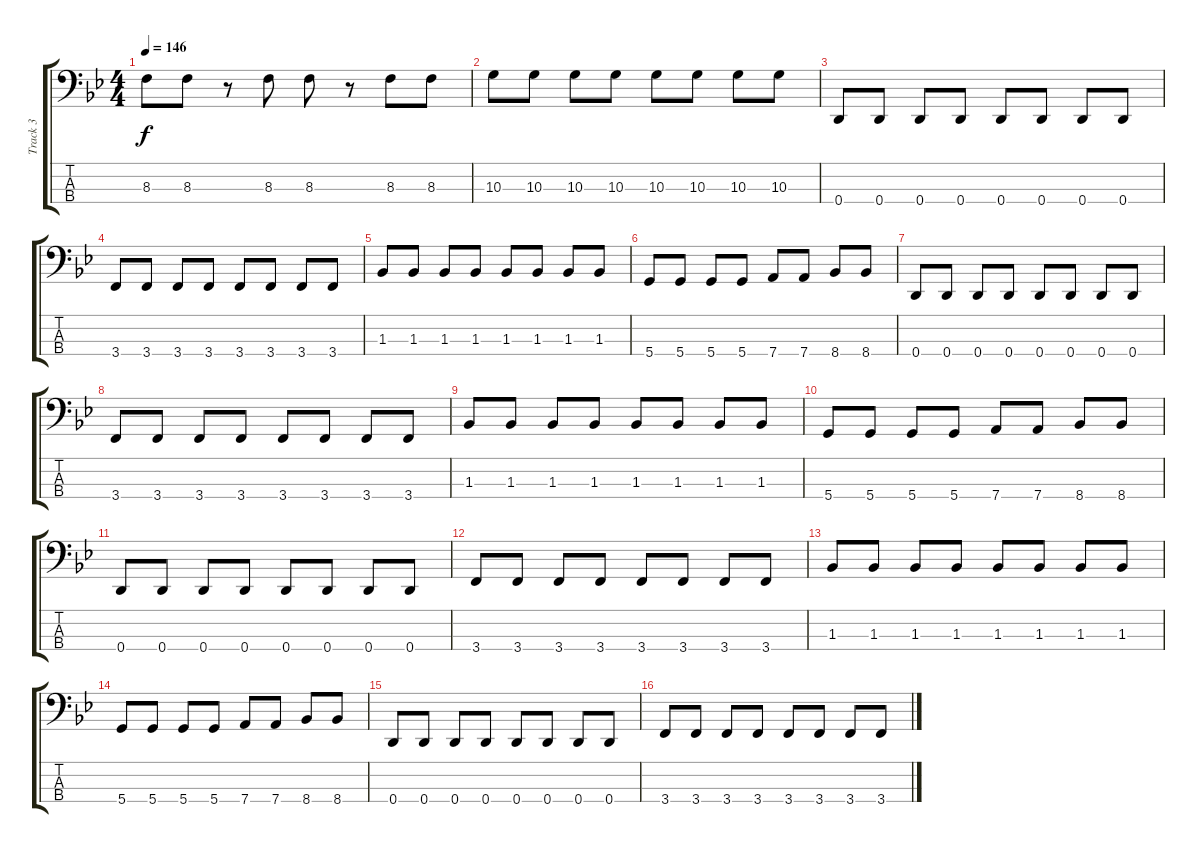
\track ("Track 3" "Track 3") {instrument electricbasspick}
\staff {score tabs}
\tuning (G2 D2 A1 D1) {hide}
\ts (4 4)
\tempo 146
\clef f4
\ks bb
8.3.8{dy f} 8.3.8 r.8 8.3.8 8.3.8 r.8 8.3.8 8.3.8 |
10.3.8 10.3.8 10.3.8 10.3.8 10.3.8 10.3.8 10.3.8 10.3.8 |
0.4.8 0.4.8 0.4.8 0.4.8 0.4.8 0.4.8 0.4.8 0.4.8 |
3.4.8 3.4.8 3.4.8 3.4.8 3.4.8 3.4.8 3.4.8 3.4.8 |
1.3.8 1.3.8 1.3.8 1.3.8 1.3.8 1.3.8 1.3.8 1.3.8 |
5.4.8 5.4.8 5.4.8 5.4.8 7.4.8 7.4.8 8.4.8 8.4.8 |
0.4.8 0.4.8 0.4.8 0.4.8 0.4.8 0.4.8 0.4.8 0.4.8 |
3.4.8 3.4.8 3.4.8 3.4.8 3.4.8 3.4.8 3.4.8 3.4.8 |
1.3.8 1.3.8 1.3.8 1.3.8 1.3.8 1.3.8 1.3.8 1.3.8 |
5.4.8 5.4.8 5.4.8 5.4.8 7.4.8 7.4.8 8.4.8 8.4.8 |
0.4.8 0.4.8 0.4.8 0.4.8 0.4.8 0.4.8 0.4.8 0.4.8 |
3.4.8 3.4.8 3.4.8 3.4.8 3.4.8 3.4.8 3.4.8 3.4.8 |
1.3.8 1.3.8 1.3.8 1.3.8 1.3.8 1.3.8 1.3.8 1.3.8 |
5.4.8 5.4.8 5.4.8 5.4.8 7.4.8 7.4.8 8.4.8 8.4.8 |
0.4.8 0.4.8 0.4.8 0.4.8 0.4.8 0.4.8 0.4.8 0.4.8 |
3.4.8 3.4.8 3.4.8 3.4.8 3.4.8 3.4.8 3.4.8 3.4.8
